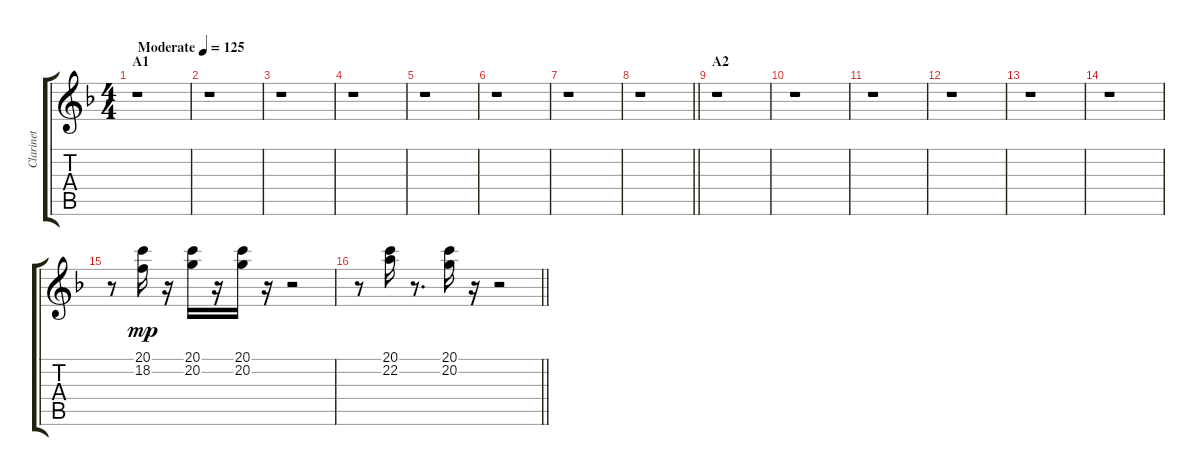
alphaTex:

\track ("Clarinet" "Clarinet") {instrument clarinet}
\staff {score tabs}
\tuning (E4 B3 G3 D3 A2 E2) {hide}
\ts (4 4)
\section ("" "A1")
\tempo (125 "Moderate")
\clef g2
\ks f
r.1{dy mp instrument clarinet} |
r.1 |
r.1 |
r.1 |
r.1 |
r.1 |
r.1 |
\barLineRight lightlight
r.1 |
\section ("" "A2")
r.1 |
r.1 |
r.1 |
r.1 |
r.1 |
r.1 |
r.8{volume 13 balance 8 instrument clarinet} (20.1 18.2).16{balance 16} r.16 (20.1 20.2).16{balance 8} r.16 (20.1 20.2).16{balance 0} r.16 r.2 |
\barLineRight lightlight
r.8{balance 8} (20.1 22.2).16{balance 16} r.8{d balance 8} (20.1 20.2).16{balance 0} r.16{balance 8} r.2
